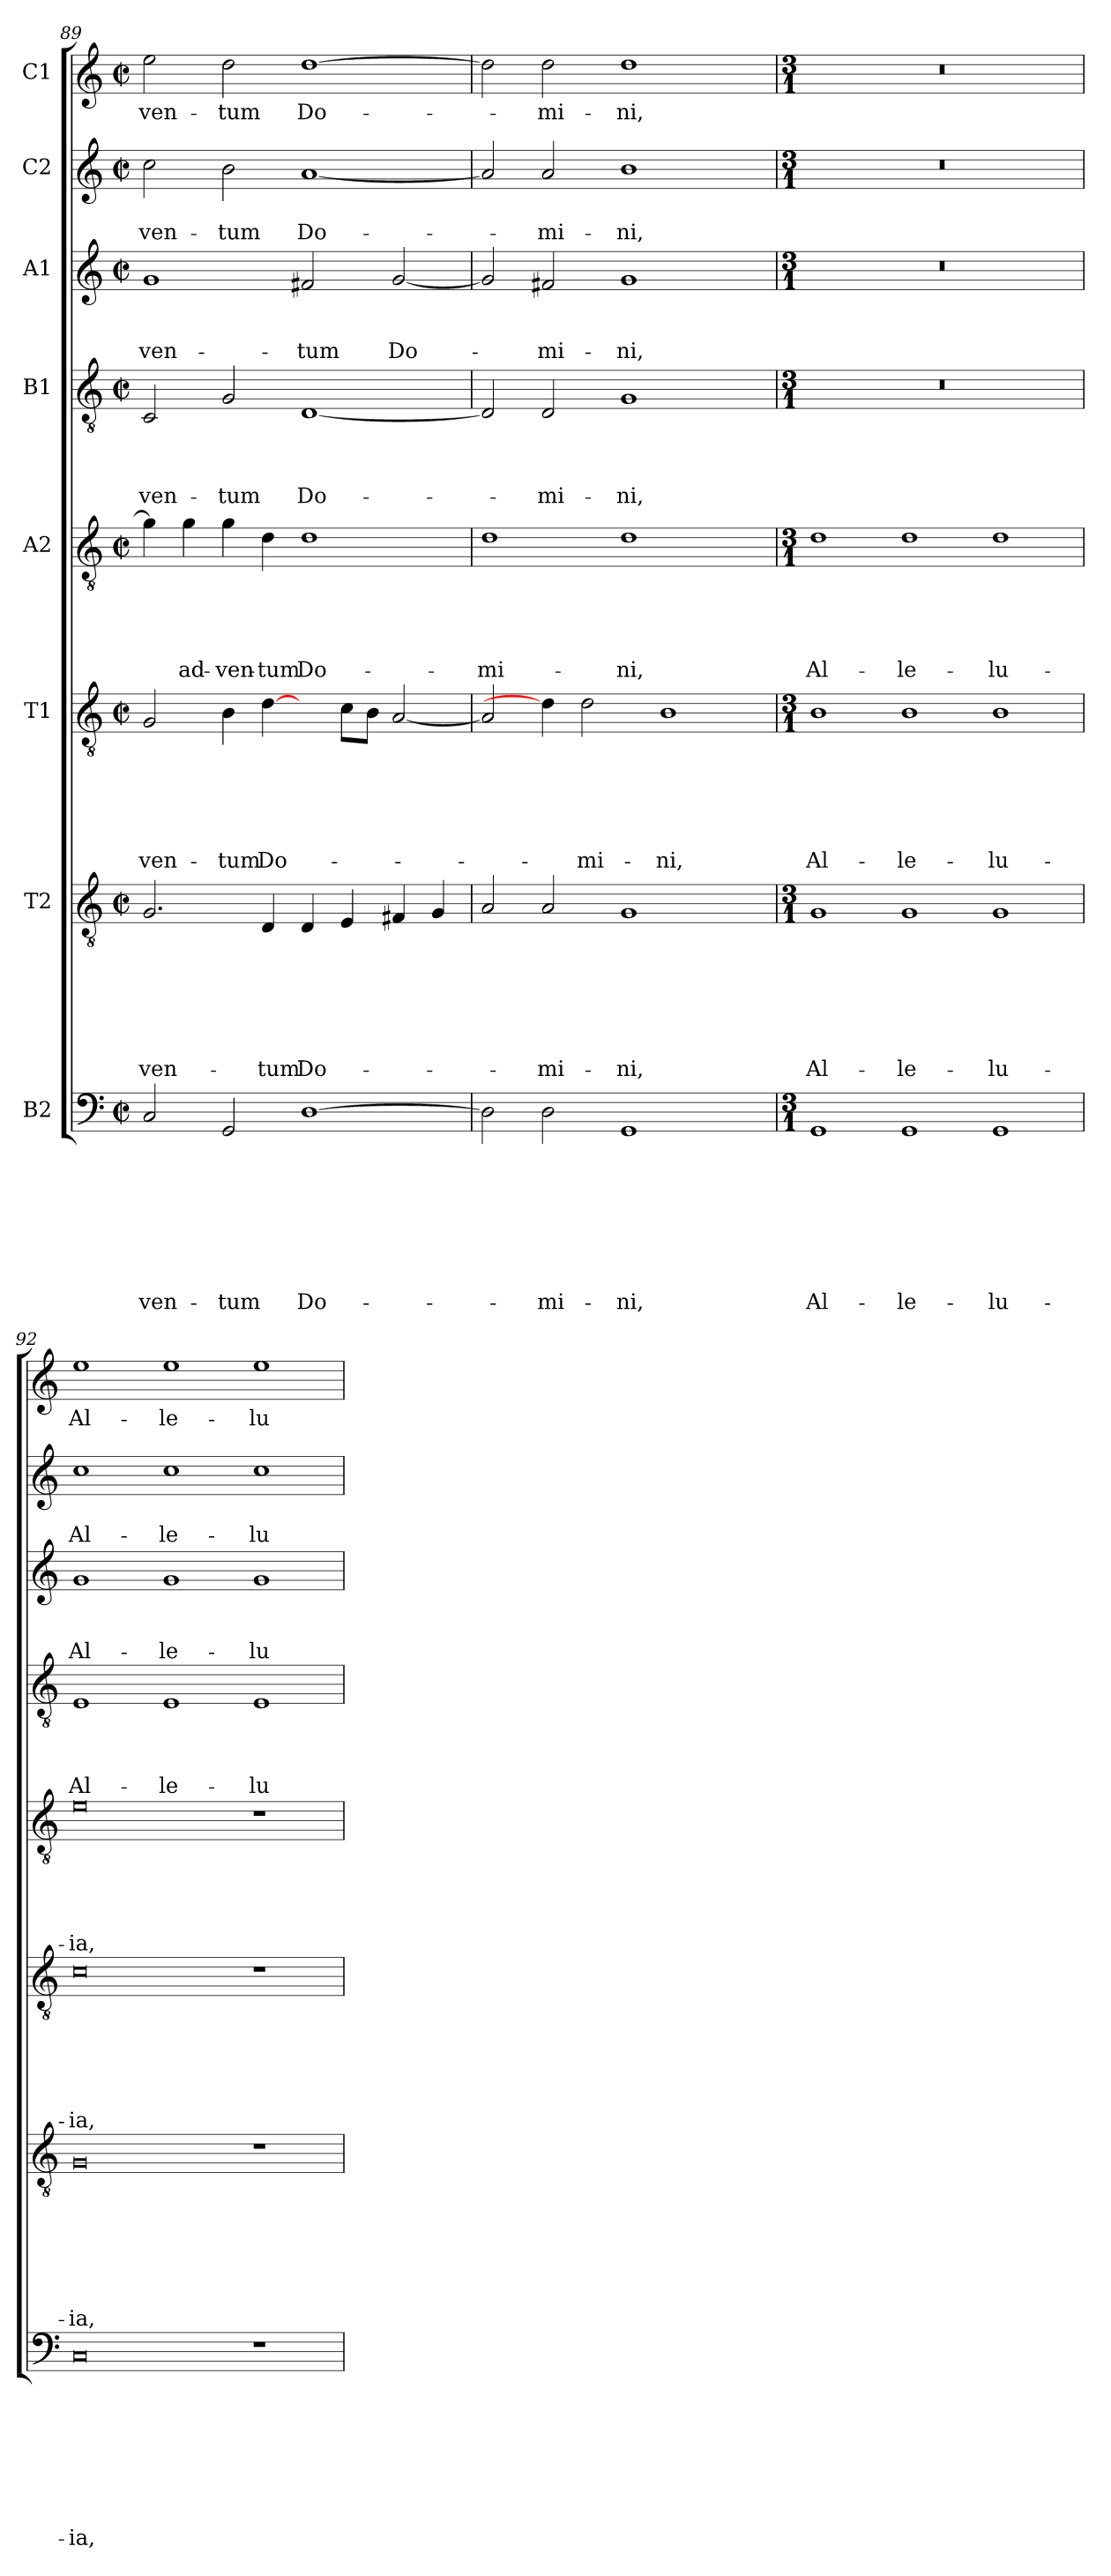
**kern	**text	**text	**text	**text	**text	**text	**text	**text	**kern	**text	**text	**text	**text	**text	**text	**text	**kern	**text	**text	**text	**text	**text	**text	**kern	**text	**text	**text	**text	**text	**kern	**text	**text	**text	**text	**kern	**text	**text	**text	**kern	**text	**text	**kern	**text
*part8	*part8	*part8	*part8	*part8	*part8	*part8	*part8	*part8	*part7	*part7	*part7	*part7	*part7	*part7	*part7	*part7	*part6	*part6	*part6	*part6	*part6	*part6	*part6	*part5	*part5	*part5	*part5	*part5	*part5	*part4	*part4	*part4	*part4	*part4	*part3	*part3	*part3	*part3	*part2	*part2	*part2	*part1	*part1
*staff8	*staff8	*staff8	*staff8	*staff8	*staff8	*staff8	*staff8	*staff8	*staff7	*staff7	*staff7	*staff7	*staff7	*staff7	*staff7	*staff7	*staff6	*staff6	*staff6	*staff6	*staff6	*staff6	*staff6	*staff5	*staff5	*staff5	*staff5	*staff5	*staff5	*staff4	*staff4	*staff4	*staff4	*staff4	*staff3	*staff3	*staff3	*staff3	*staff2	*staff2	*staff2	*staff1	*staff1
*I"B2	*	*	*	*	*	*	*	*	*I"T2	*	*	*	*	*	*	*	*I"T1	*	*	*	*	*	*	*I"A2	*	*	*	*	*	*I"B1	*	*	*	*	*I"A1	*	*	*	*I"C2	*	*	*I"C1	*
*clefF4	*	*	*	*	*	*	*	*	*clefGv2	*	*	*	*	*	*	*	*clefGv2	*	*	*	*	*	*	*clefGv2	*	*	*	*	*	*clefGv2	*	*	*	*	*clefG2	*	*	*	*clefG2	*	*	*clefG2	*
*k[]	*	*	*	*	*	*	*	*	*k[]	*	*	*	*	*	*	*	*k[]	*	*	*	*	*	*	*k[]	*	*	*	*	*	*k[]	*	*	*	*	*k[]	*	*	*	*k[]	*	*	*k[]	*
*C:	*	*	*	*	*	*	*	*	*C:	*	*	*	*	*	*	*	*C:	*	*	*	*	*	*	*C:	*	*	*	*	*	*C:	*	*	*	*	*C:	*	*	*	*C:	*	*	*C:	*
*M2/2	*	*	*	*	*	*	*	*	*M2/2	*	*	*	*	*	*	*	*M2/2	*	*	*	*	*	*	*M2/2	*	*	*	*	*	*M2/2	*	*	*	*	*M2/2	*	*	*	*M2/2	*	*	*M2/2	*
*met(c|)	*	*	*	*	*	*	*	*	*met(c|)	*	*	*	*	*	*	*	*met(c|)	*	*	*	*	*	*	*met(c|)	*	*	*	*	*	*met(c|)	*	*	*	*	*met(c|)	*	*	*	*met(c|)	*	*	*met(c|)	*
=89	=89	=89	=89	=89	=89	=89	=89	=89	=89	=89	=89	=89	=89	=89	=89	=89	=89	=89	=89	=89	=89	=89	=89	=89	=89	=89	=89	=89	=89	=89	=89	=89	=89	=89	=89	=89	=89	=89	=89	=89	=89	=89	=89
!	!	!	!	!	!	!	!	!LO:LY:b	!	!	!	!	!	!	!	!LO:LY:b	!	!	!	!	!	!	!LO:LY:b	!	!	!	!	!	!	!	!	!	!	!LO:LY:b	!	!	!	!LO:LY:b	!	!	!LO:LY:b	!	!LO:LY:b
2C/	.	.	.	.	.	.	.	-ven-	2.G/	.	.	.	.	.	.	-ven-	2G/	.	.	.	.	.	-ven-	4g\]	.	.	.	.	.	2C/	.	.	.	-ven-	1g	.	.	-ven-	2cc\	.	-ven-	2ee\	-ven-
!	!	!	!	!	!	!	!	!	!	!	!	!	!	!	!	!	!	!	!	!	!	!	!	!	!	!	!	!	!LO:LY:b	!	!	!	!	!	!	!	!	!	!	!	!	!	!
.	.	.	.	.	.	.	.	.	.	.	.	.	.	.	.	.	.	.	.	.	.	.	.	4g\	.	.	.	.	ad-	.	.	.	.	.	.	.	.	.	.	.	.	.	.
!	!	!	!	!	!	!	!	!LO:LY:b	!	!	!	!	!	!	!	!	!	!	!	!	!	!	!LO:LY:b	!	!	!	!	!	!LO:LY:b	!	!	!	!	!LO:LY:b	!	!	!	!	!	!	!LO:LY:b	!	!LO:LY:b
2GG/	.	.	.	.	.	.	.	-tum	.	.	.	.	.	.	.	.	4B\	.	.	.	.	.	-tum	4g\	.	.	.	.	-ven-	2G/	.	.	.	-tum	.	.	.	.	2b\	.	-tum	2dd\	-tum
!	!	!	!	!	!	!	!	!	!	!	!	!	!	!	!	!LO:LY:b	!	!	!	!	!	!	!LO:LY:b	!	!	!	!	!	!LO:LY:b	!	!	!	!	!	!	!	!	!	!	!	!	!	!
.	.	.	.	.	.	.	.	.	4D/	.	.	.	.	.	.	-tum	[4d\	.	.	.	.	.	Do-	4d\	.	.	.	.	-tum	.	.	.	.	.	.	.	.	.	.	.	.	.	.
!	!	!	!	!	!	!	!	!LO:LY:b	!	!	!	!	!	!	!	!LO:LY:b	!	!	!	!	!	!	!	!	!	!	!	!	!LO:LY:b	!	!	!	!	!LO:LY:b	!	!	!	!LO:LY:b	!	!	!LO:LY:b	!	!LO:LY:b
[1D	.	.	.	.	.	.	.	Do-	4D/	.	.	.	.	.	.	Do-	4ryy	.	.	.	.	.	.	1d	.	.	.	.	Do-	[1D	.	.	.	Do-	2f#X/	.	.	-tum	[1a	.	Do-	[1dd	Do-
.	.	.	.	.	.	.	.	.	4E/	.	.	.	.	.	.	.	8c\L	.	.	.	.	.	.	.	.	.	.	.	.	.	.	.	.	.	.	.	.	.	.	.	.	.	.
.	.	.	.	.	.	.	.	.	.	.	.	.	.	.	.	.	8B\J	.	.	.	.	.	.	.	.	.	.	.	.	.	.	.	.	.	.	.	.	.	.	.	.	.	.
!	!	!	!	!	!	!	!	!	!	!	!	!	!	!	!	!	!	!	!	!	!	!	!	!	!	!	!	!	!	!	!	!	!	!	!	!	!	!LO:LY:b	!	!	!	!	!
.	.	.	.	.	.	.	.	.	4F#/	.	.	.	.	.	.	.	[2A/	.	.	.	.	.	.	.	.	.	.	.	.	.	.	.	.	.	[2g/	.	.	Do-	.	.	.	.	.
.	.	.	.	.	.	.	.	.	4G/	.	.	.	.	.	.	.	.	.	.	.	.	.	.	.	.	.	.	.	.	.	.	.	.	.	.	.	.	.	.	.	.	.	.
=90	=90	=90	=90	=90	=90	=90	=90	=90	=90	=90	=90	=90	=90	=90	=90	=90	=90	=90	=90	=90	=90	=90	=90	=90	=90	=90	=90	=90	=90	=90	=90	=90	=90	=90	=90	=90	=90	=90	=90	=90	=90	=90	=90
!	!	!	!	!	!	!	!	!	!	!	!	!	!	!	!	!	!	!	!	!	!	!	!	!	!	!	!	!	!LO:LY:b	!	!	!	!	!	!	!	!	!	!	!	!	!	!
2D\]	.	.	.	.	.	.	.	.	2A/	.	.	.	.	.	.	.	2A/]	.	.	.	.	.	.	1d	.	.	.	.	-mi-	2D/]	.	.	.	.	2g/]	.	.	.	2a/]	.	.	2dd\]	.
!	!	!	!	!	!	!	!	!LO:LY:b	!	!	!	!	!	!	!	!LO:LY:b	!	!	!	!	!	!	!	!	!	!	!	!	!	!	!	!	!	!LO:LY:b	!	!	!	!LO:LY:b	!	!	!LO:LY:b	!	!LO:LY:b
2D\	.	.	.	.	.	.	.	-mi-	2A/	.	.	.	.	.	.	-mi-	4d\]	.	.	.	.	.	.	.	.	.	.	.	.	2D/	.	.	.	-mi-	2f#X/	.	.	-mi-	2a/	.	-mi-	2dd\	-mi-
!	!	!	!	!	!	!	!	!	!	!	!	!	!	!	!	!	!	!	!	!	!	!	!LO:LY:b	!	!	!	!	!	!	!	!	!	!	!	!	!	!	!	!	!	!	!	!
.	.	.	.	.	.	.	.	.	.	.	.	.	.	.	.	.	2d\	.	.	.	.	.	-mi-	.	.	.	.	.	.	.	.	.	.	.	.	.	.	.	.	.	.	.	.
!	!	!	!	!	!	!	!	!LO:LY:b	!	!	!	!	!	!	!	!LO:LY:b	!	!	!	!	!	!	!	!	!	!	!	!	!LO:LY:b	!	!	!	!	!LO:LY:b	!	!	!	!LO:LY:b	!	!	!LO:LY:b	!	!LO:LY:b
1GG	.	.	.	.	.	.	.	-ni,	1G	.	.	.	.	.	.	-ni,	.	.	.	.	.	.	.	1d	.	.	.	.	-ni,	1G	.	.	.	-ni,	1g	.	.	-ni,	1b	.	-ni,	1dd	-ni,
!	!	!	!	!	!	!	!	!	!	!	!	!	!	!	!	!	!	!	!	!	!	!	!LO:LY:b	!	!	!	!	!	!	!	!	!	!	!	!	!	!	!	!	!	!	!	!
.	.	.	.	.	.	.	.	.	.	.	.	.	.	.	.	.	1B	.	.	.	.	.	-ni,	.	.	.	.	.	.	.	.	.	.	.	.	.	.	.	.	.	.	.	.
4ryy	.	.	.	.	.	.	.	.	4ryy	.	.	.	.	.	.	.	.	.	.	.	.	.	.	4ryy	.	.	.	.	.	4ryy	.	.	.	.	4ryy	.	.	.	4ryy	.	.	4ryy	.
!!LO:PB:g=z
=91	=91	=91	=91	=91	=91	=91	=91	=91	=91	=91	=91	=91	=91	=91	=91	=91	=91	=91	=91	=91	=91	=91	=91	=91	=91	=91	=91	=91	=91	=91	=91	=91	=91	=91	=91	=91	=91	=91	=91	=91	=91	=91	=91
*M3/1	*	*	*	*	*	*	*	*	*M3/1	*	*	*	*	*	*	*	*M3/1	*	*	*	*	*	*	*M3/1	*	*	*	*	*	*M3/1	*	*	*	*	*M3/1	*	*	*	*M3/1	*	*	*M3/1	*
!	!	!	!	!	!	!	!	!LO:LY:b	!	!	!	!	!	!	!	!LO:LY:b	!	!	!	!	!	!	!LO:LY:b	!	!	!	!	!	!LO:LY:b	!	!	!	!	!	!	!	!	!	!	!	!	!	!
1GG	.	.	.	.	.	.	.	Al-	1G	.	.	.	.	.	.	Al-	1B	.	.	.	.	.	Al-	1d	.	.	.	.	Al-	0.r	.	.	.	.	0.r	.	.	.	0.r	.	.	0.r	.
!	!	!	!	!	!	!	!	!LO:LY:b	!	!	!	!	!	!	!	!LO:LY:b	!	!	!	!	!	!	!LO:LY:b	!	!	!	!	!	!LO:LY:b	!	!	!	!	!	!	!	!	!	!	!	!	!	!
1GG	.	.	.	.	.	.	.	-le-	1G	.	.	.	.	.	.	-le-	1B	.	.	.	.	.	-le-	1d	.	.	.	.	-le-	.	.	.	.	.	.	.	.	.	.	.	.	.	.
!	!	!	!	!	!	!	!	!LO:LY:b	!	!	!	!	!	!	!	!LO:LY:b	!	!	!	!	!	!	!LO:LY:b	!	!	!	!	!	!LO:LY:b	!	!	!	!	!	!	!	!	!	!	!	!	!	!
1GG	.	.	.	.	.	.	.	-lu-	1G	.	.	.	.	.	.	-lu-	1B	.	.	.	.	.	-lu-	1d	.	.	.	.	-lu-	.	.	.	.	.	.	.	.	.	.	.	.	.	.
=92	=92	=92	=92	=92	=92	=92	=92	=92	=92	=92	=92	=92	=92	=92	=92	=92	=92	=92	=92	=92	=92	=92	=92	=92	=92	=92	=92	=92	=92	=92	=92	=92	=92	=92	=92	=92	=92	=92	=92	=92	=92	=92	=92
!	!	!	!	!	!	!	!	!LO:LY:b	!	!	!	!	!	!	!	!LO:LY:b	!	!	!	!	!	!	!LO:LY:b	!	!	!	!	!	!LO:LY:b	!	!	!	!	!LO:LY:b	!	!	!	!LO:LY:b	!	!	!LO:LY:b	!	!LO:LY:b
0C	.	.	.	.	.	.	.	-ia,	0G	.	.	.	.	.	.	-ia,	0c	.	.	.	.	.	-ia,	0e	.	.	.	.	-ia,	1E	.	.	.	Al-	1g	.	.	Al-	1cc	.	Al-	1ee	Al-
!	!	!	!	!	!	!	!	!	!	!	!	!	!	!	!	!	!	!	!	!	!	!	!	!	!	!	!	!	!	!	!	!	!	!LO:LY:b	!	!	!	!LO:LY:b	!	!	!LO:LY:b	!	!LO:LY:b
.	.	.	.	.	.	.	.	.	.	.	.	.	.	.	.	.	.	.	.	.	.	.	.	.	.	.	.	.	.	1E	.	.	.	-le-	1g	.	.	-le-	1cc	.	-le-	1ee	-le-
!	!	!	!	!	!	!	!	!	!	!	!	!	!	!	!	!	!	!	!	!	!	!	!	!	!	!	!	!	!	!	!	!	!	!LO:LY:b	!	!	!	!LO:LY:b	!	!	!LO:LY:b	!	!LO:LY:b
1r	.	.	.	.	.	.	.	.	1r	.	.	.	.	.	.	.	1r	.	.	.	.	.	.	1r	.	.	.	.	.	1E	.	.	.	-lu-	1g	.	.	-lu-	1cc	.	-lu-	1ee	-lu-
=	=	=	=	=	=	=	=	=	=	=	=	=	=	=	=	=	=	=	=	=	=	=	=	=	=	=	=	=	=	=	=	=	=	=	=	=	=	=	=	=	=	=	=
*-	*-	*-	*-	*-	*-	*-	*-	*-	*-	*-	*-	*-	*-	*-	*-	*-	*-	*-	*-	*-	*-	*-	*-	*-	*-	*-	*-	*-	*-	*-	*-	*-	*-	*-	*-	*-	*-	*-	*-	*-	*-	*-	*-
